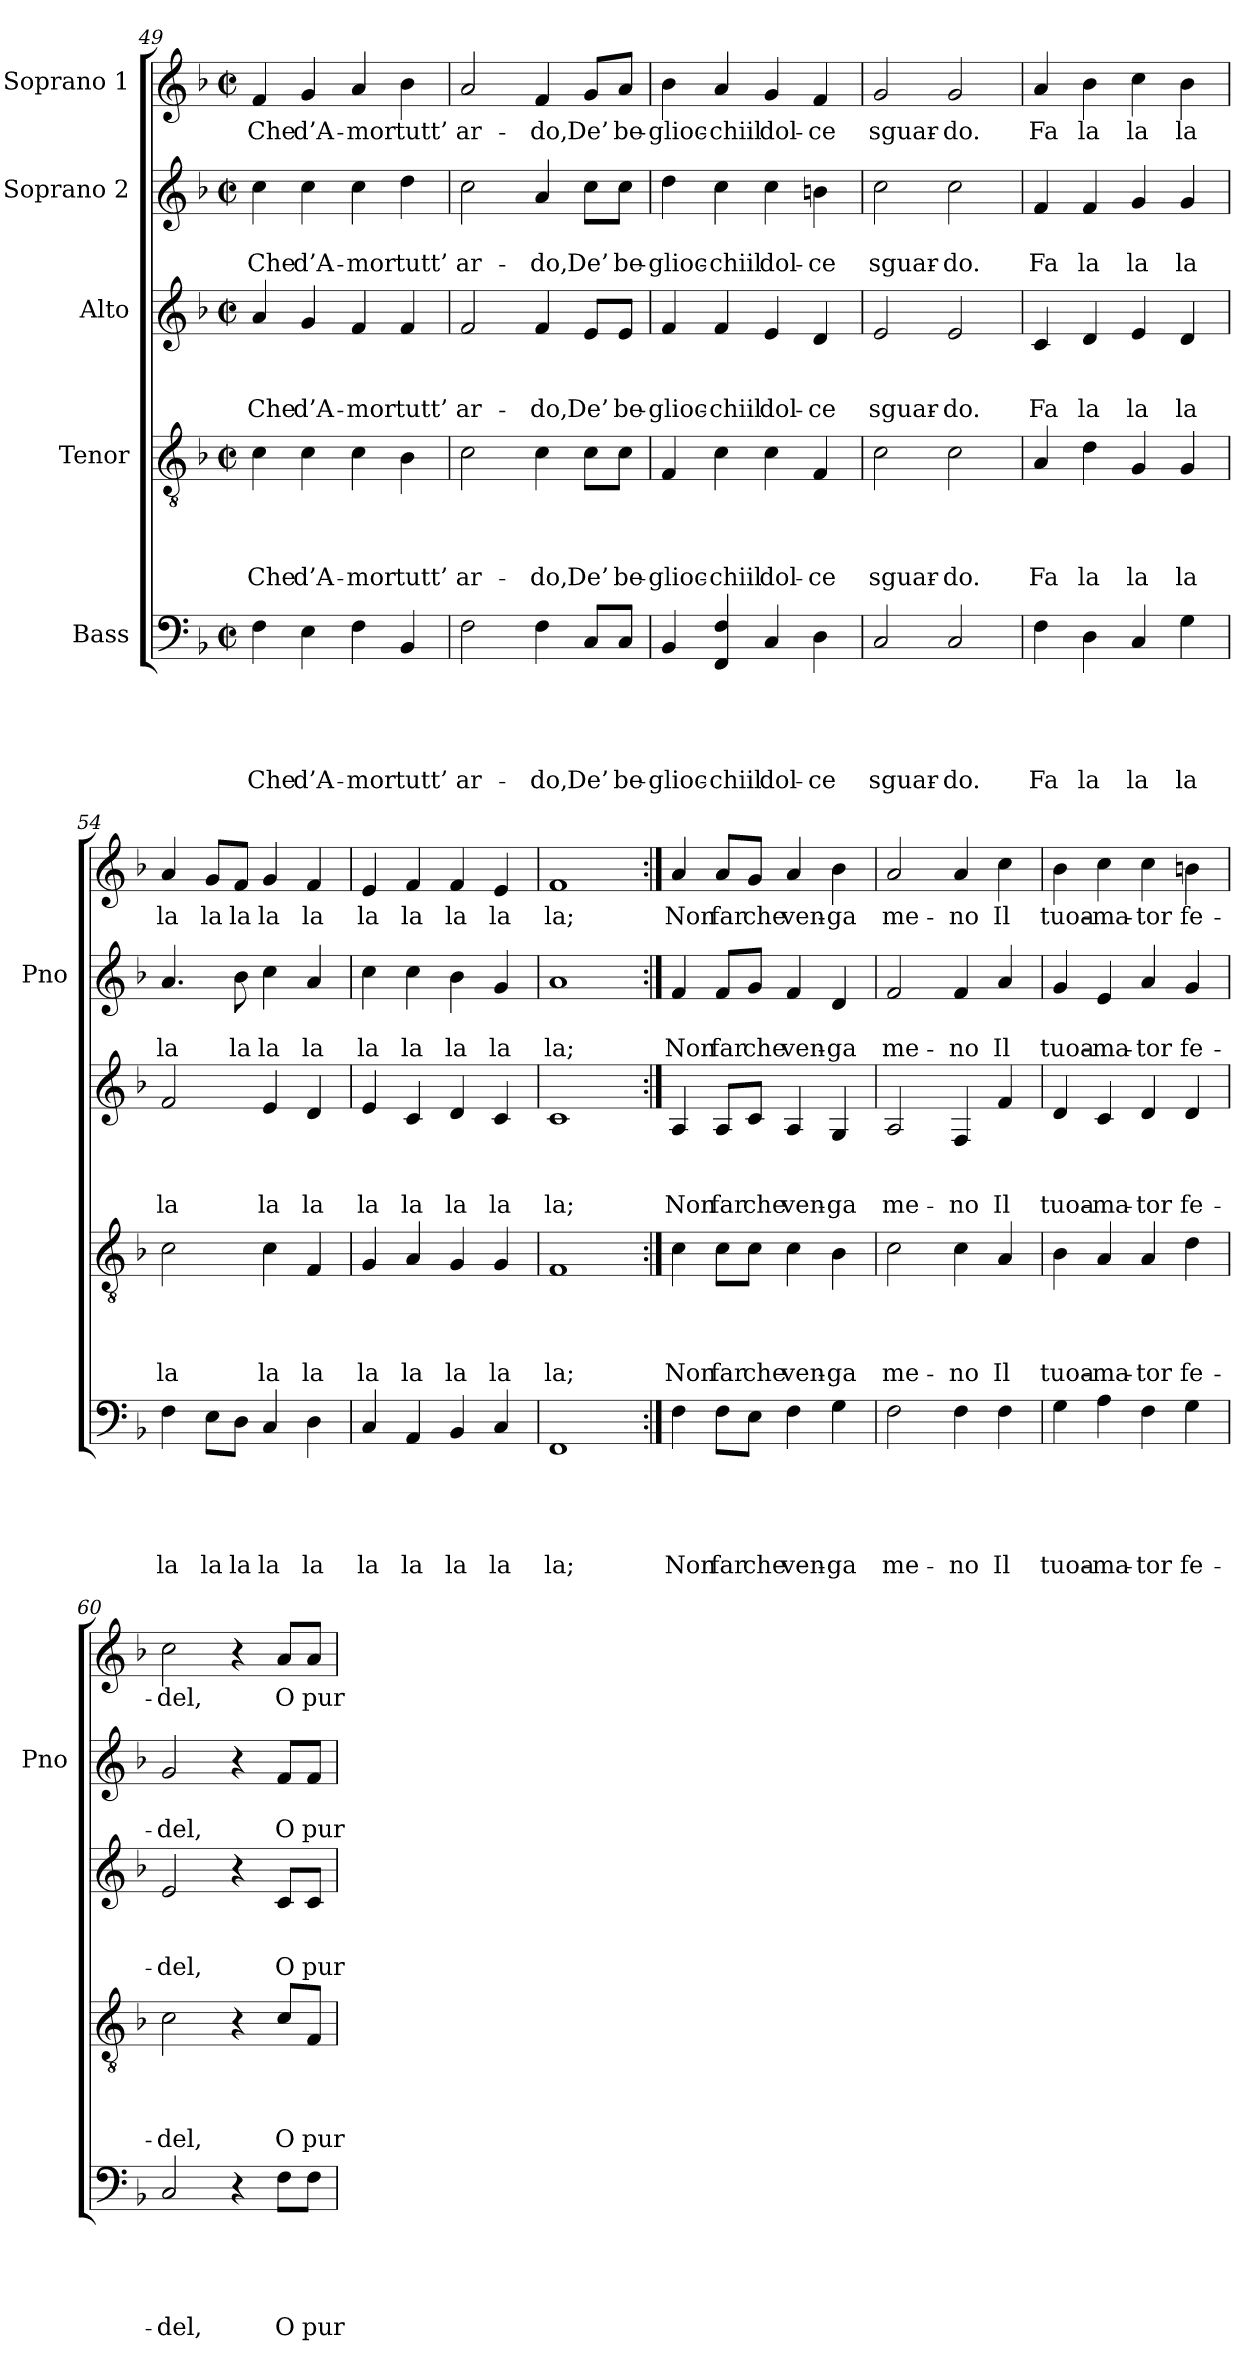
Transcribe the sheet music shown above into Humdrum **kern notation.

**kern	**text	**text	**text	**text	**text	**kern	**text	**text	**text	**text	**kern	**text	**text	**text	**kern	**text	**text	**kern	**text
*part5	*part5	*part5	*part5	*part5	*part5	*part4	*part4	*part4	*part4	*part4	*part3	*part3	*part3	*part3	*part2	*part2	*part2	*part1	*part1
*staff5	*staff5	*staff5	*staff5	*staff5	*staff5	*staff4	*staff4	*staff4	*staff4	*staff4	*staff3	*staff3	*staff3	*staff3	*staff2	*staff2	*staff2	*staff1	*staff1
*I"Bass	*	*	*	*	*	*I"Tenor	*	*	*	*	*I"Alto	*	*	*	*I"Soprano 2	*	*	*I"Soprano 1	*
*	*	*	*	*	*	*	*	*	*	*	*	*	*	*	*I'Pno	*	*	*	*
*clefF4	*	*	*	*	*	*clefGv2	*	*	*	*	*clefG2	*	*	*	*clefG2	*	*	*clefG2	*
*k[b-]	*	*	*	*	*	*k[b-]	*	*	*	*	*k[b-]	*	*	*	*k[b-]	*	*	*k[b-]	*
*F:	*	*	*	*	*	*F:	*	*	*	*	*F:	*	*	*	*F:	*	*	*F:	*
*M2/2	*	*	*	*	*	*M2/2	*	*	*	*	*M2/2	*	*	*	*M2/2	*	*	*M2/2	*
*met(c|)	*	*	*	*	*	*met(c|)	*	*	*	*	*met(c|)	*	*	*	*met(c|)	*	*	*met(c|)	*
=49	=49	=49	=49	=49	=49	=49	=49	=49	=49	=49	=49	=49	=49	=49	=49	=49	=49	=49	=49
4F\	.	.	.	.	Che	4c\	.	.	.	Che	4a/	.	.	Che	4cc\	.	Che	4f/	Che
4E\	.	.	.	.	d’A-	4c\	.	.	.	d’A-	4g/	.	.	d’A-	4cc\	.	d’A-	4g/	d’A-
4F\	.	.	.	.	-mor	4c\	.	.	.	-mor	4f/	.	.	-mor	4cc\	.	-mor	4a/	-mor
4BB-/	.	.	.	.	tutt’	4B-\	.	.	.	tutt’	4f/	.	.	tutt’	4dd\	.	tutt’	4b-\	tutt’
=50	=50	=50	=50	=50	=50	=50	=50	=50	=50	=50	=50	=50	=50	=50	=50	=50	=50	=50	=50
2F\	.	.	.	.	ar-	2c\	.	.	.	ar-	2f/	.	.	ar-	2cc\	.	ar-	2a/	ar-
4F\	.	.	.	.	-do,	4c\	.	.	.	-do,	4f/	.	.	-do,	4a/	.	-do,	4f/	-do,
8C/L	.	.	.	.	De’	8c\L	.	.	.	De’	8e/L	.	.	De’	8cc\L	.	De’	8g/L	De’
8C/J	.	.	.	.	be-	8c\J	.	.	.	be-	8e/J	.	.	be-	8cc\J	.	be-	8a/J	be-
=51	=51	=51	=51	=51	=51	=51	=51	=51	=51	=51	=51	=51	=51	=51	=51	=51	=51	=51	=51
4BB-/	.	.	.	.	-glioc-	4F/	.	.	.	-glioc-	4f/	.	.	-glioc-	4dd\	.	-glioc-	4b-\	-glioc-
4FF/ 4F!/	.	.	.	.	-chiil	4c\	.	.	.	-chiil	4f/	.	.	-chiil	4cc\	.	-chiil	4a/	-chiil
4C/	.	.	.	.	dol-	4c\	.	.	.	dol-	4e/	.	.	dol-	4cc\	.	dol-	4g/	dol-
4D\	.	.	.	.	-ce	4F/	.	.	.	-ce	4d/	.	.	-ce	4bn\	.	-ce	4f/	-ce
!!LO:LB:g=z
=52	=52	=52	=52	=52	=52	=52	=52	=52	=52	=52	=52	=52	=52	=52	=52	=52	=52	=52	=52
2C/	.	.	.	.	sguar-	2c\	.	.	.	sguar-	2e/	.	.	sguar-	2cc\	.	sguar-	2g/	sguar-
2C/	.	.	.	.	-do.	2c\	.	.	.	-do.	2e/	.	.	-do.	2cc\	.	-do.	2g/	-do.
=53	=53	=53	=53	=53	=53	=53	=53	=53	=53	=53	=53	=53	=53	=53	=53	=53	=53	=53	=53
4F\	.	.	.	.	Fa	4A/	.	.	.	Fa	4c/	.	.	Fa	4f/	.	Fa	4a/	Fa
4D\	.	.	.	.	la	4d\	.	.	.	la	4d/	.	.	la	4f/	.	la	4b-\	la
4C/	.	.	.	.	la	4G/	.	.	.	la	4e/	.	.	la	4g/	.	la	4cc\	la
4G\	.	.	.	.	la	4G/	.	.	.	la	4d/	.	.	la	4g/	.	la	4b-\	la
=54	=54	=54	=54	=54	=54	=54	=54	=54	=54	=54	=54	=54	=54	=54	=54	=54	=54	=54	=54
4F\	.	.	.	.	la	2c\	.	.	.	la	2f/	.	.	la	4.a/	.	la	4a/	la
8E\L	.	.	.	.	la	.	.	.	.	.	.	.	.	.	.	.	.	8g/L	la
8D\J	.	.	.	.	la	.	.	.	.	.	.	.	.	.	8b-\	.	la	8f/J	la
4C/	.	.	.	.	la	4c\	.	.	.	la	4e/	.	.	la	4cc\	.	la	4g/	la
4D\	.	.	.	.	la	4F/	.	.	.	la	4d/	.	.	la	4a/	.	la	4f/	la
=55	=55	=55	=55	=55	=55	=55	=55	=55	=55	=55	=55	=55	=55	=55	=55	=55	=55	=55	=55
4C/	.	.	.	.	la	4G/	.	.	.	la	4e/	.	.	la	4cc\	.	la	4e/	la
4AA/	.	.	.	.	la	4A/	.	.	.	la	4c/	.	.	la	4cc\	.	la	4f/	la
4BB-/	.	.	.	.	la	4G/	.	.	.	la	4d/	.	.	la	4b-\	.	la	4f/	la
4C/	.	.	.	.	la	4G/	.	.	.	la	4c/	.	.	la	4g/	.	la	4e/	la
=56	=56	=56	=56	=56	=56	=56	=56	=56	=56	=56	=56	=56	=56	=56	=56	=56	=56	=56	=56
1FF	.	.	.	.	la;	1F	.	.	.	la;	1c	.	.	la;	1a	.	la;	1f	la;
!!LO:PB:g=z
=57:|!	=57:|!	=57:|!	=57:|!	=57:|!	=57:|!	=57:|!	=57:|!	=57:|!	=57:|!	=57:|!	=57:|!	=57:|!	=57:|!	=57:|!	=57:|!	=57:|!	=57:|!	=57:|!	=57:|!
4F\	.	.	.	.	Non	4c\	.	.	.	Non	4A/	.	.	Non	4f/	.	Non	4a/	Non
8F\L	.	.	.	.	far	8c\L	.	.	.	far	8A/L	.	.	far	8f/L	.	far	8a/L	far
8E\J	.	.	.	.	che	8c\J	.	.	.	che	8c/J	.	.	che	8g/J	.	che	8g/J	che
4F\	.	.	.	.	ven-	4c\	.	.	.	ven-	4A/	.	.	ven-	4f/	.	ven-	4a/	ven-
4G\	.	.	.	.	-ga	4B-\	.	.	.	-ga	4G/	.	.	-ga	4d/	.	-ga	4b-\	-ga
=58	=58	=58	=58	=58	=58	=58	=58	=58	=58	=58	=58	=58	=58	=58	=58	=58	=58	=58	=58
2F\	.	.	.	.	me-	2c\	.	.	.	me-	2A/	.	.	me-	2f/	.	me-	2a/	me-
4F\	.	.	.	.	-no	4c\	.	.	.	-no	4F/	.	.	-no	4f/	.	-no	4a/	-no
4F\	.	.	.	.	Il	4A/	.	.	.	Il	4f/	.	.	Il	4a/	.	Il	4cc\	Il
=59	=59	=59	=59	=59	=59	=59	=59	=59	=59	=59	=59	=59	=59	=59	=59	=59	=59	=59	=59
4G\	.	.	.	.	tuoa-	4B-\	.	.	.	tuoa-	4d/	.	.	tuoa-	4g/	.	tuoa-	4b-\	tuoa-
4A\	.	.	.	.	-ma-	4A/	.	.	.	-ma-	4c/	.	.	-ma-	4e/	.	-ma-	4cc\	-ma-
4F\	.	.	.	.	-tor	4A/	.	.	.	-tor	4d/	.	.	-tor	4a/	.	-tor	4cc\	-tor
4G\	.	.	.	.	fe-	4d\	.	.	.	fe-	4d/	.	.	fe-	4g/	.	fe-	4bn\	fe-
=60	=60	=60	=60	=60	=60	=60	=60	=60	=60	=60	=60	=60	=60	=60	=60	=60	=60	=60	=60
2C/	.	.	.	.	-del,	2c\	.	.	.	-del,	2e/	.	.	-del,	2g/	.	-del,	2cc\	-del,
4r	.	.	.	.	.	4r	.	.	.	.	4r	.	.	.	4r	.	.	4r	.
8F\L	.	.	.	.	O	8c/L	.	.	.	O	8c/L	.	.	O	8f/L	.	O	8a/L	O
8F\J	.	.	.	.	pur	8F/J	.	.	.	pur	8c/J	.	.	pur	8f/J	.	pur	8a/J	pur
=	=	=	=	=	=	=	=	=	=	=	=	=	=	=	=	=	=	=	=
*-	*-	*-	*-	*-	*-	*-	*-	*-	*-	*-	*-	*-	*-	*-	*-	*-	*-	*-	*-
